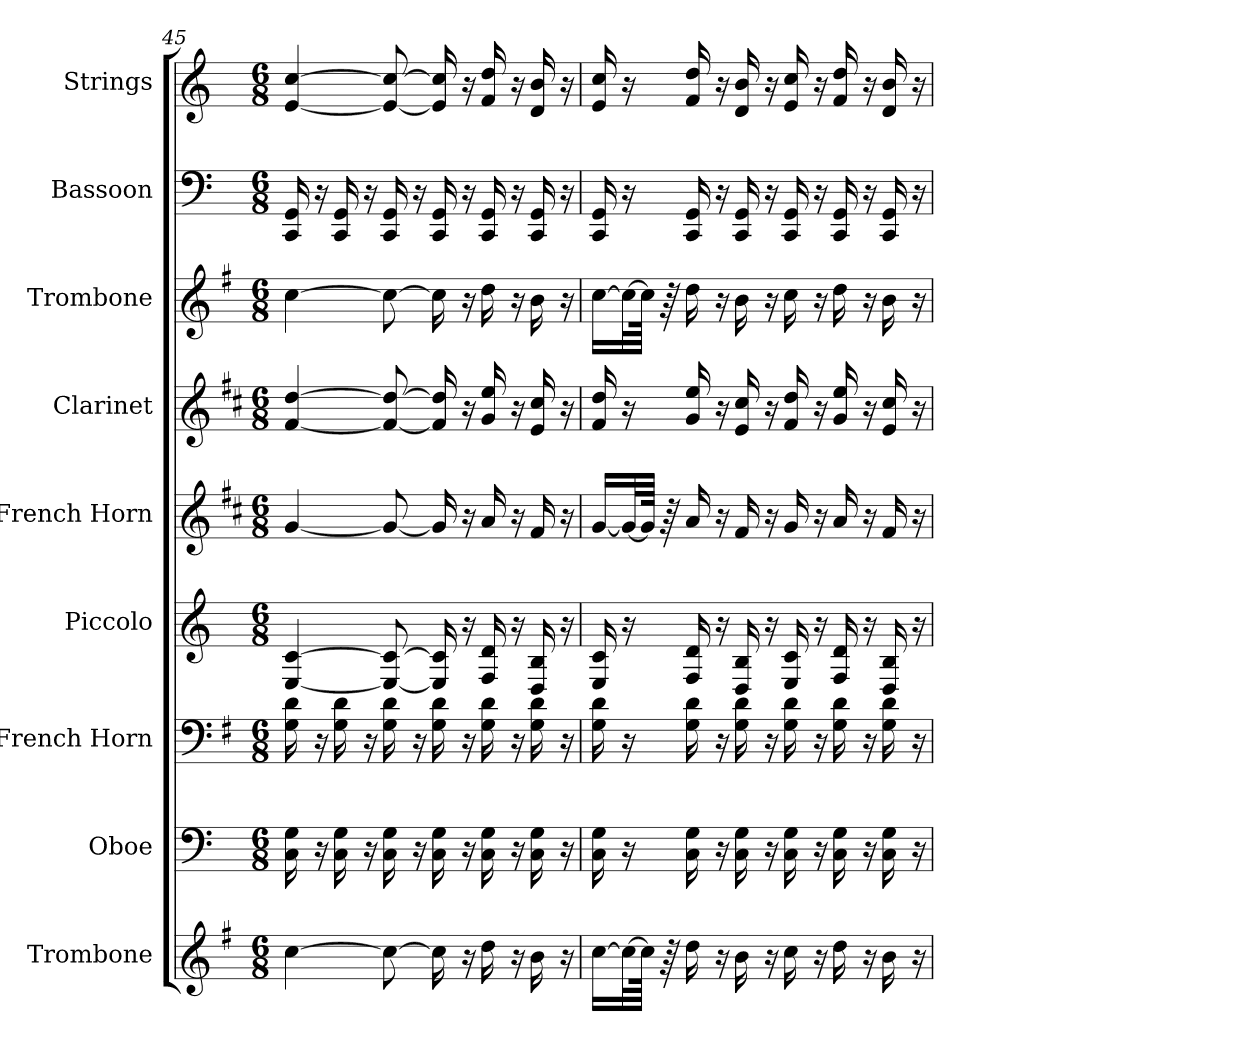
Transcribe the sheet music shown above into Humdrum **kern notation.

**kern	**kern	**kern	**kern	**kern	**kern	**kern	**kern	**kern
*part9	*part8	*part7	*part6	*part5	*part4	*part3	*part2	*part1
*staff9	*staff8	*staff7	*staff6	*staff5	*staff4	*staff3	*staff2	*staff1
*I"Trombone	*I"Oboe	*I"French Horn	*I"Piccolo	*I"French Horn	*I"Clarinet	*I"Trombone	*I"Bassoon	*I"Strings
*I'Trb	*I'Ob	*I'Hn	*I'Picc	*I'Hn	*I'Cl	*I'Trb	*I'Bsn	*I'Str
*clefG2	*clefF4	*clefF4	*clefG2	*clefG2	*clefG2	*clefG2	*clefF4	*clefG2
*	*	*ITrd4c7	*ITrd-7c-12	*ITrd4c7	*ITrd1c2	*	*	*
*k[f#]	*k[]	*k[]	*k[]	*k[f#]	*k[]	*k[f#]	*k[]	*k[]
*M6/8	*M6/8	*M6/8	*M6/8	*M6/8	*M6/8	*M6/8	*M6/8	*M6/8
=45	=45	=45	=45	=45	=45	=45	=45	=45
[4cc\	16C\ 16G\	16C\ 16G\	[4e/ [4cc/	[4c/	[4e/ [4cc/	[4cc\	16CC/ 16GG/	[4e/ [4cc/
.	16r	16r	.	.	.	.	16r	.
.	16C\ 16G\	16C\ 16G\	.	.	.	.	16CC/ 16GG/	.
.	16r	16r	.	.	.	.	16r	.
8cc\_	16C\ 16G\	16C\ 16G\	8e/_ 8cc/_	8c/_	8e/_ 8cc/_	8cc\_	16CC/ 16GG/	8e/_ 8cc/_
.	16r	16r	.	.	.	.	16r	.
16cc\]	16C\ 16G\	16C\ 16G\	16e/] 16cc/]	16c/]	16e/] 16cc/]	16cc\]	16CC/ 16GG/	16e/] 16cc/]
16r	16r	16r	16r	16r	16r	16r	16r	16r
16dd\	16C\ 16G\	16C\ 16G\	16f/ 16dd/	16d/	16f/ 16dd/	16dd\	16CC/ 16GG/	16f/ 16dd/
16r	16r	16r	16r	16r	16r	16r	16r	16r
16b\	16C\ 16G\	16C\ 16G\	16d/ 16b/	16B/	16d/ 16b/	16b\	16CC/ 16GG/	16d/ 16b/
16r	16r	16r	16r	16r	16r	16r	16r	16r
!!LO:PB:g=z
=46	=46	=46	=46	=46	=46	=46	=46	=46
[16cc\LL	16C\ 16G\	16C\ 16G\	16e/ 16cc/	[16c/LL	16e/ 16cc/	[16cc\LL	16CC/ 16GG/	16e/ 16cc/
32cc\L_	16r	16r	16r	32c/L_	16r	32cc\L_	16r	16r
64cc\JJJk]	.	.	.	64c/JJJk]	.	64cc\JJJk]	.	.
64r	.	.	.	64r	.	64r	.	.
16dd\	16C\ 16G\	16C\ 16G\	16f/ 16dd/	16d/	16f/ 16dd/	16dd\	16CC/ 16GG/	16f/ 16dd/
16r	16r	16r	16r	16r	16r	16r	16r	16r
16b\	16C\ 16G\	16C\ 16G\	16d/ 16b/	16B/	16d/ 16b/	16b\	16CC/ 16GG/	16d/ 16b/
16r	16r	16r	16r	16r	16r	16r	16r	16r
16cc\	16C\ 16G\	16C\ 16G\	16e/ 16cc/	16c/	16e/ 16cc/	16cc\	16CC/ 16GG/	16e/ 16cc/
16r	16r	16r	16r	16r	16r	16r	16r	16r
16dd\	16C\ 16G\	16C\ 16G\	16f/ 16dd/	16d/	16f/ 16dd/	16dd\	16CC/ 16GG/	16f/ 16dd/
16r	16r	16r	16r	16r	16r	16r	16r	16r
16b\	16C\ 16G\	16C\ 16G\	16d/ 16b/	16B/	16d/ 16b/	16b\	16CC/ 16GG/	16d/ 16b/
16r	16r	16r	16r	16r	16r	16r	16r	16r
=	=	=	=	=	=	=	=	=
*-	*-	*-	*-	*-	*-	*-	*-	*-
